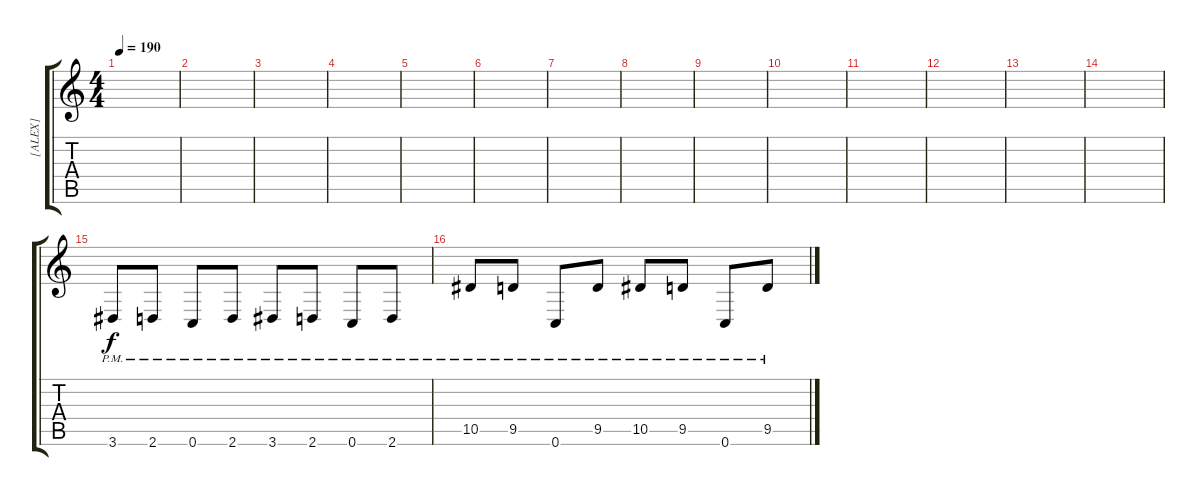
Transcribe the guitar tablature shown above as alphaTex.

\track ("[ALEX]" "[ALEX]") {instrument distortionguitar}
\staff {score tabs}
\tuning (C4 G3 Eb3 Bb2 F2 C2) {hide}
\ts (4 4)
\tempo 190
\clef g2
\ks c
|
|
|
|
|
|
|
|
|
|
|
|
|
|
3.6{pm}.8 2.6{pm}.8 0.6{pm}.8 2.6{pm}.8 3.6{pm}.8 2.6{pm}.8 0.6{pm}.8 2.6{pm}.8 |
10.5{pm}.8 9.5{pm}.8 0.6{pm}.8 9.5{pm}.8 10.5{pm}.8 9.5{pm}.8 0.6{pm}.8 9.5{pm}.8
